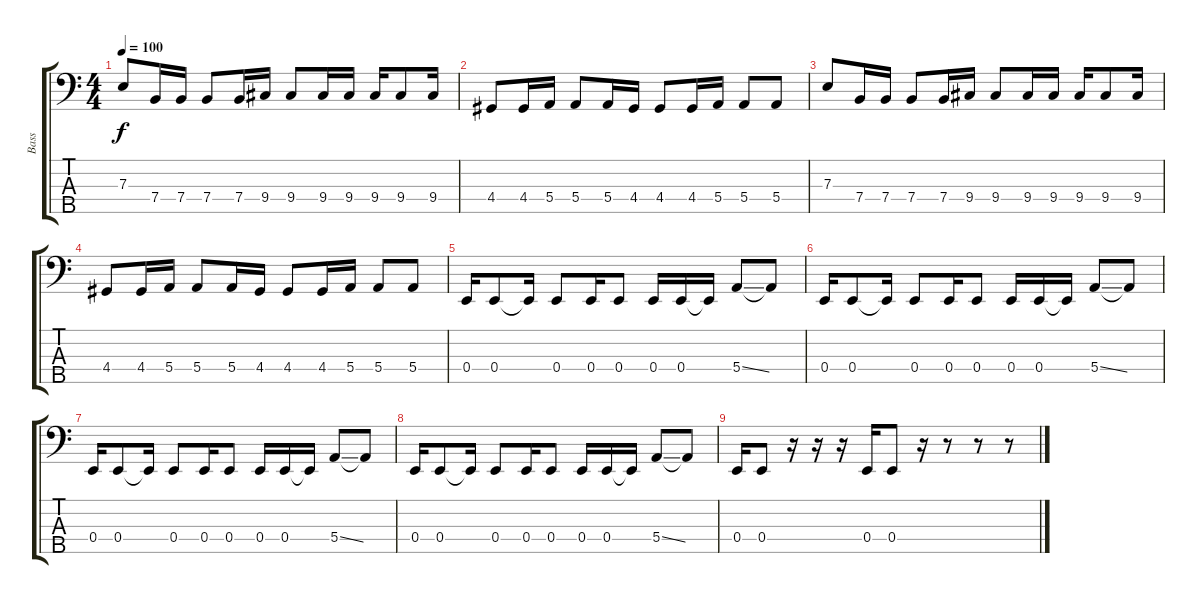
\track ("Bass" "Bass") {instrument electricbasspick}
\staff {score tabs}
\tuning (G2 D2 A1 E1 B0) {hide}
\ts (4 4)
\tempo 100
\clef f4
\ks c
7.3.8{dy f} 7.4.16 7.4.16 7.4.8 7.4.16 9.4.16 9.4.8 9.4.16 9.4.16 9.4.16 9.4.8 9.4.16 |
4.4.8 4.4.16 5.4.16 5.4.8 5.4.16 4.4.16 4.4.8 4.4.16 5.4.16 5.4.8 5.4.8 |
7.3.8 7.4.16 7.4.16 7.4.8 7.4.16 9.4.16 9.4.8 9.4.16 9.4.16 9.4.16 9.4.8 9.4.16 |
4.4.8 4.4.16 5.4.16 5.4.8 5.4.16 4.4.16 4.4.8 4.4.16 5.4.16 5.4.8 5.4.8 |
0.4.16 0.4.8 0.4{t}.16 0.4.8 0.4.16 0.4.8 0.4.16 0.4.16 0.4{t}.16 5.4{ss}.8 5.4{t}.8 |
0.4.16 0.4.8 0.4{t}.16 0.4.8 0.4.16 0.4.8 0.4.16 0.4.16 0.4{t}.16 5.4{ss}.8 5.4{t}.8 |
0.4.16 0.4.8 0.4{t}.16 0.4.8 0.4.16 0.4.8 0.4.16 0.4.16 0.4{t}.16 5.4{ss}.8 5.4{t}.8 |
0.4.16 0.4.8 0.4{t}.16 0.4.8 0.4.16 0.4.8 0.4.16 0.4.16 0.4{t}.16 5.4{ss}.8 5.4{t}.8 |
0.4.16 0.4.8 r.16 r.16 r.16 0.4.16 0.4.8 r.16 r.8 r.8 r.8
